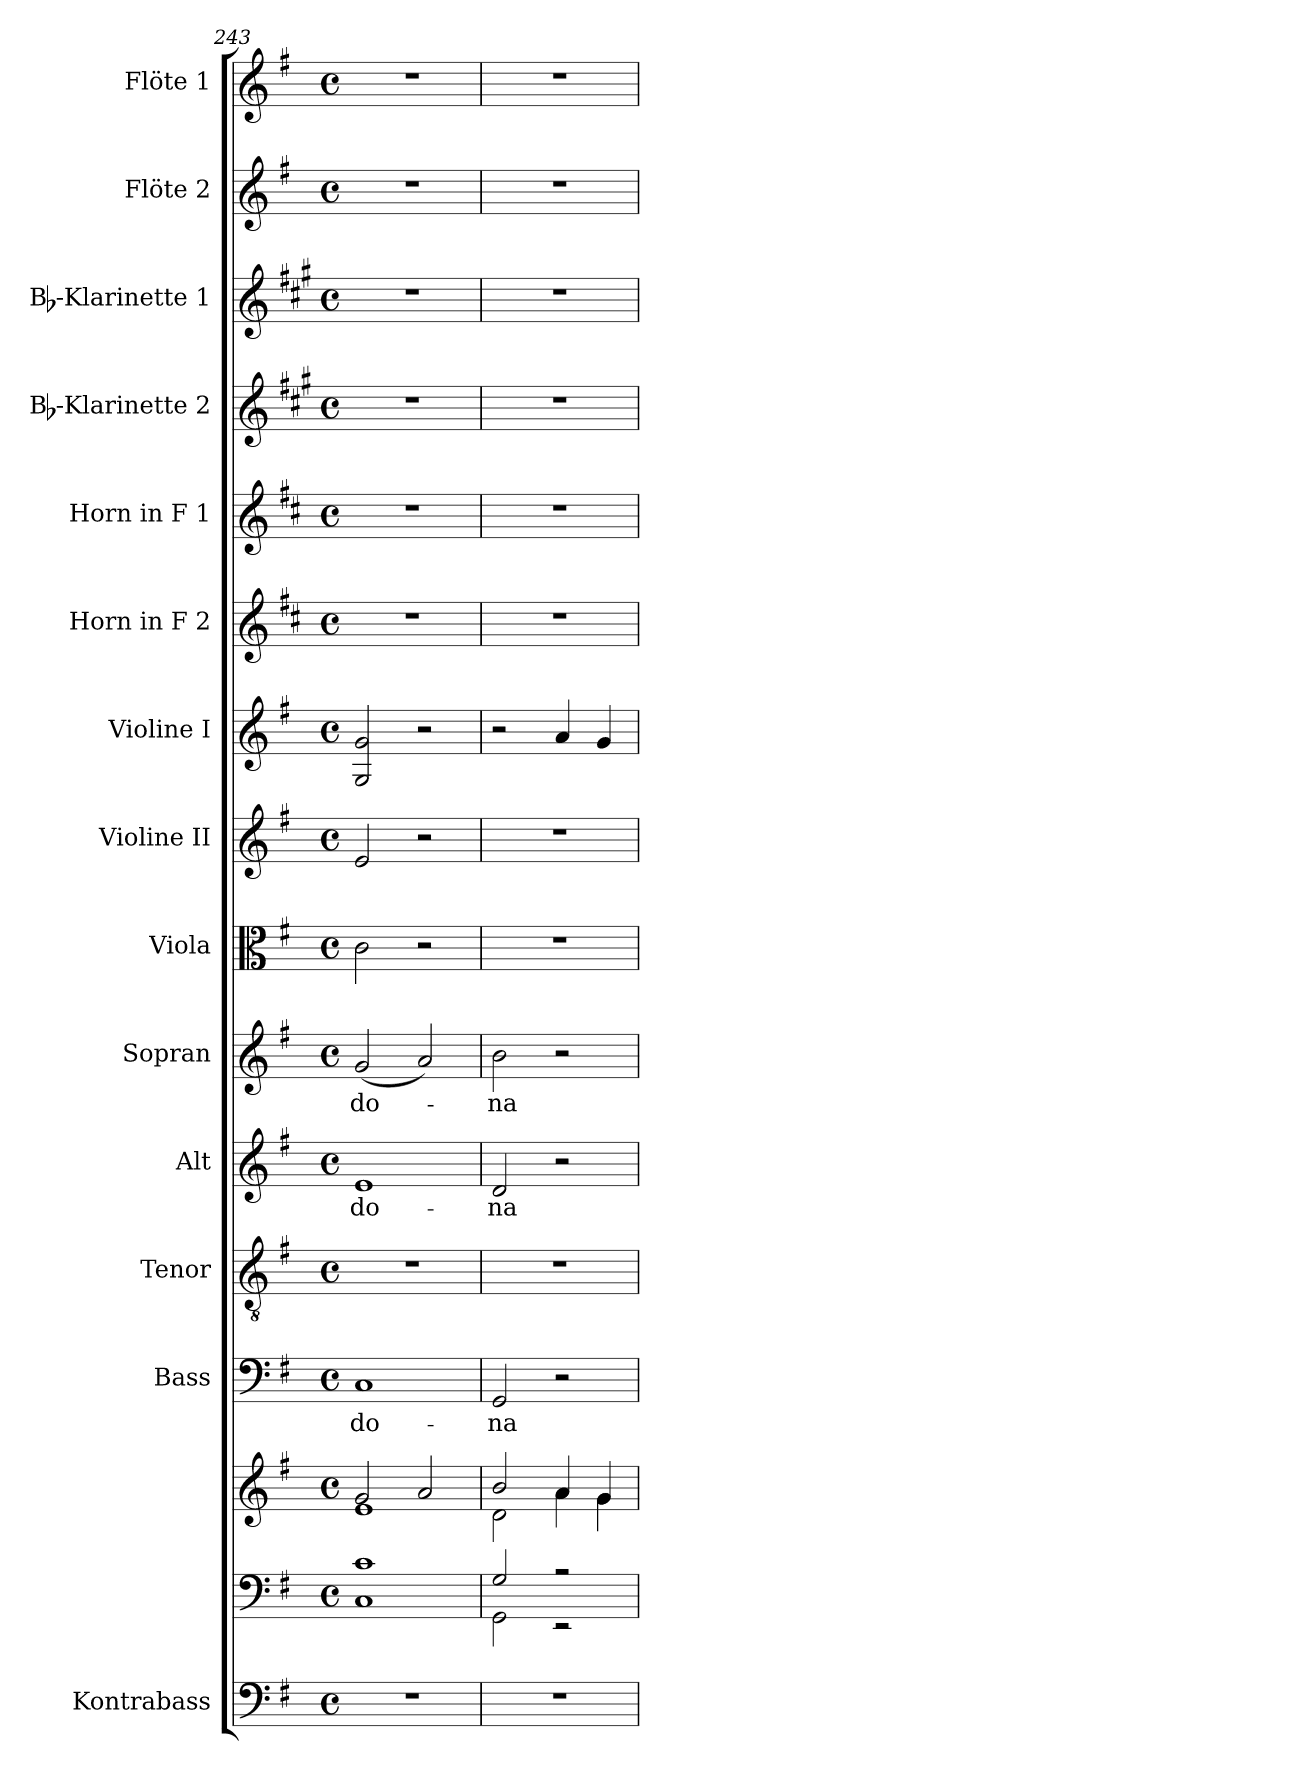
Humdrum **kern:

**kern	**kern	**kern	**kern	**text	**kern	**kern	**text	**kern	**text	**kern	**kern	**kern	**kern	**kern	**kern	**kern	**kern	**kern
*part15	*part14	*part14	*part13	*part13	*part12	*part11	*part11	*part10	*part10	*part9	*part8	*part7	*part6	*part5	*part4	*part3	*part2	*part1
*staff16	*staff15	*staff14	*staff13	*staff13	*staff12	*staff11	*staff11	*staff10	*staff10	*staff9	*staff8	*staff7	*staff6	*staff5	*staff4	*staff3	*staff2	*staff1
*I"Kontrabass	*	*	*I"Bass	*	*I"Tenor	*I"Alt	*	*I"Sopran	*	*I"Viola	*I"Violine II	*I"Violine I	*I"Horn in F 2	*I"Horn in F 1	*I"Bb-Klarinette 2	*I"Bb-Klarinette 1	*I"Flöte 2	*I"Flöte 1
*I'Kb.	*	*	*I'B.	*	*I'T.	*I'A.	*	*I'S.	*	*I'Vla.	*I'Vl. II	*I'Vl. I	*I'Horn 2	*I'Horn 1	*I'Bb Kl. 2	*I'Bb Kl. 1	*I'Fl. 2	*I'Fl. 1
*clefF4	*clefF4	*clefG2	*clefF4	*	*clefGv2	*clefG2	*	*clefG2	*	*clefC3	*clefG2	*clefG2	*clefG2	*clefG2	*clefG2	*clefG2	*clefG2	*clefG2
*ITrd7c12	*	*	*	*	*	*	*	*	*	*	*	*	*ITrd4c7	*ITrd4c7	*ITrd1c2	*ITrd1c2	*	*
*k[f#]	*k[f#]	*k[f#]	*k[f#]	*	*k[f#]	*k[f#]	*	*k[f#]	*	*k[f#]	*k[f#]	*k[f#]	*k[f#]	*k[f#]	*k[f#]	*k[f#]	*k[f#]	*k[f#]
*G:	*G:	*G:	*G:	*	*G:	*G:	*	*G:	*	*G:	*G:	*G:	*G:	*G:	*G:	*G:	*G:	*G:
*M4/4	*M4/4	*M4/4	*M4/4	*	*M4/4	*M4/4	*	*M4/4	*	*M4/4	*M4/4	*M4/4	*M4/4	*M4/4	*M4/4	*M4/4	*M4/4	*M4/4
*met(c)	*met(c)	*met(c)	*met(c)	*	*met(c)	*met(c)	*	*met(c)	*	*met(c)	*met(c)	*met(c)	*met(c)	*met(c)	*met(c)	*met(c)	*met(c)	*met(c)
=243	=243	=243	=243	=243	=243	=243	=243	=243	=243	=243	=243	=243	=243	=243	=243	=243	=243	=243
*	*^	*^	*	*	*	*	*	*	*	*	*	*	*	*	*	*	*	*
!	!	!	!	!	!	!LO:LY:b	!	!	!LO:LY:b	!	!LO:LY:b	!	!	!	!	!	!	!	!	!
1r	1c	1C	2g/	1e	1C	do-	1r	1e	do-	(<2g/	do-	2c\	2e/	2G/ 2g/	1r	1r	1r	1r	1r	1r
.	.	.	2a/	.	.	.	.	.	.	2a/)	.	2r	2r	2r	.	.	.	.	.	.
=244	=244	=244	=244	=244	=244	=244	=244	=244	=244	=244	=244	=244	=244	=244	=244	=244	=244	=244	=244	=244
!	!	!	!	!	!	!LO:LY:b	!	!	!LO:LY:b	!	!LO:LY:b	!	!	!	!	!	!	!	!	!
1r	2G/	2GG\	2b/	2d\	2GG/	-na	1r	2d/	-na	2b\	-na	1r	1r	2r	1r	1r	1r	1r	1r	1r
.	2r	2r	4a/	4a\	2r	.	.	2r	.	2r	.	.	.	4a/	.	.	.	.	.	.
.	.	.	4g/	4g\	.	.	.	.	.	.	.	.	.	4g/	.	.	.	.	.	.
*	*v	*v	*	*	*	*	*	*	*	*	*	*	*	*	*	*	*	*	*	*
*	*	*v	*v	*	*	*	*	*	*	*	*	*	*	*	*	*	*	*	*
=	=	=	=	=	=	=	=	=	=	=	=	=	=	=	=	=	=	=
*-	*-	*-	*-	*-	*-	*-	*-	*-	*-	*-	*-	*-	*-	*-	*-	*-	*-	*-
